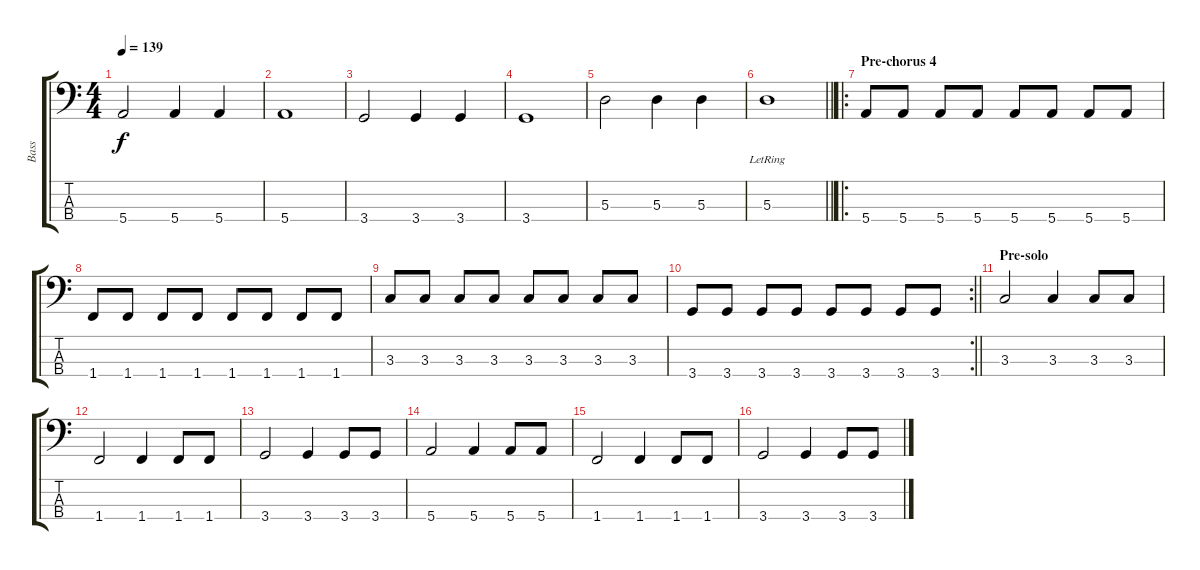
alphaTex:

\track ("Bass" "Bass") {instrument electricbassfinger}
\staff {score tabs}
\tuning (G2 D2 A1 E1) {hide}
\ts (4 4)
\tempo 139
\clef f4
\ks c
5.4.2{dy f} 5.4.4 5.4.4 |
5.4.1 |
3.4.2 3.4.4 3.4.4 |
3.4.1 |
5.3.2 5.3.4 5.3.4 |
\barLineRight lightlight
5.3{lr}.1 |
\ro
\section ("" "Pre-chorus 4")
5.4.8 5.4.8 5.4.8 5.4.8 5.4.8 5.4.8 5.4.8 5.4.8 |
1.4.8 1.4.8 1.4.8 1.4.8 1.4.8 1.4.8 1.4.8 1.4.8 |
3.3.8 3.3.8 3.3.8 3.3.8 3.3.8 3.3.8 3.3.8 3.3.8 |
\rc 2
\barLineRight lightlight
3.4.8 3.4.8 3.4.8 3.4.8 3.4.8 3.4.8 3.4.8 3.4.8 |
\section ("" "Pre-solo")
3.3.2 3.3.4 3.3.8 3.3.8 |
1.4.2 1.4.4 1.4.8 1.4.8 |
3.4.2 3.4.4 3.4.8 3.4.8 |
5.4.2 5.4.4 5.4.8 5.4.8 |
1.4.2 1.4.4 1.4.8 1.4.8 |
3.4.2 3.4.4 3.4.8 3.4.8
